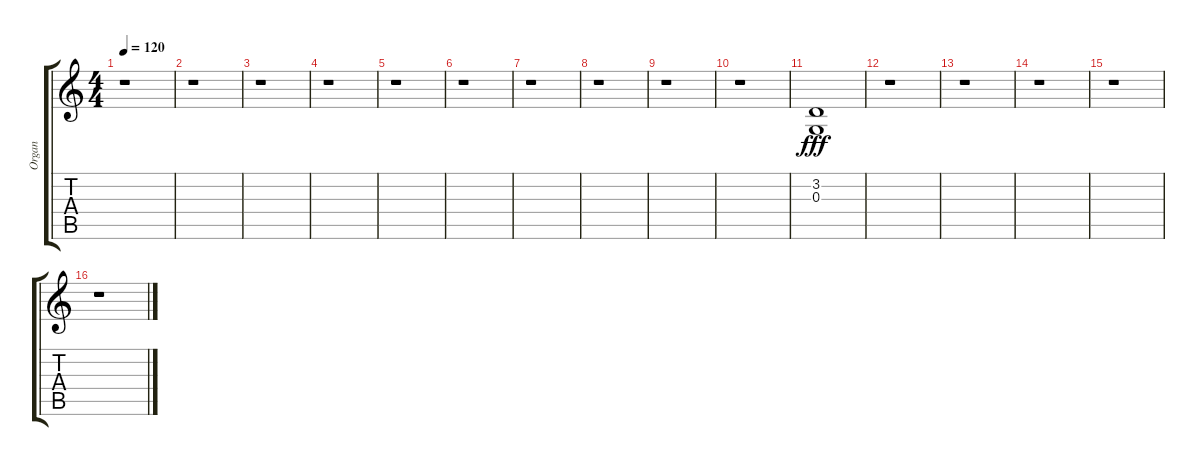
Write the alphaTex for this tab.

\track ("Organ" "Organ") {instrument churchorgan}
\staff {score tabs}
\tuning (E4 B3 G3 D3 A2 E2) {hide}
\ts (4 4)
\tempo 120
\clef g2
\ks c
r.1{dy fff} |
r.1 |
r.1 |
r.1 |
r.1 |
r.1 |
r.1 |
r.1 |
r.1 |
r.1 |
(3.2 0.3).1 |
r.1 |
r.1 |
r.1 |
r.1 |
r.1
